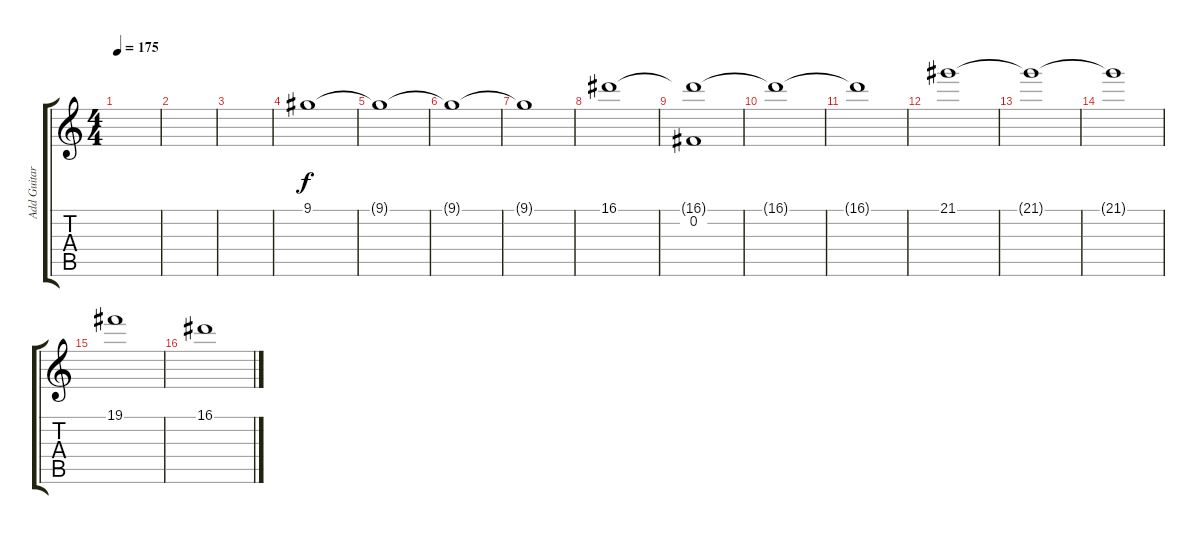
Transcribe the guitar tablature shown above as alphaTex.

\track ("Add Guitar" "Add Guitar") {instrument overdrivenguitar}
\staff {score tabs}
\tuning (B3 Gb3 D3 A2 E2 B1) {hide}
\ts (4 4)
\tempo 175
\clef g2
\ks c
|
|
|
9.1.1 |
9.1{t}.1 |
9.1{t}.1 |
9.1{t}.1 |
16.1.1 |
(16.1{t} 0.2).1 |
16.1{t}.1 |
16.1{t}.1 |
21.1.1 |
21.1{t}.1 |
21.1{t}.1 |
19.1.1 |
16.1.1
